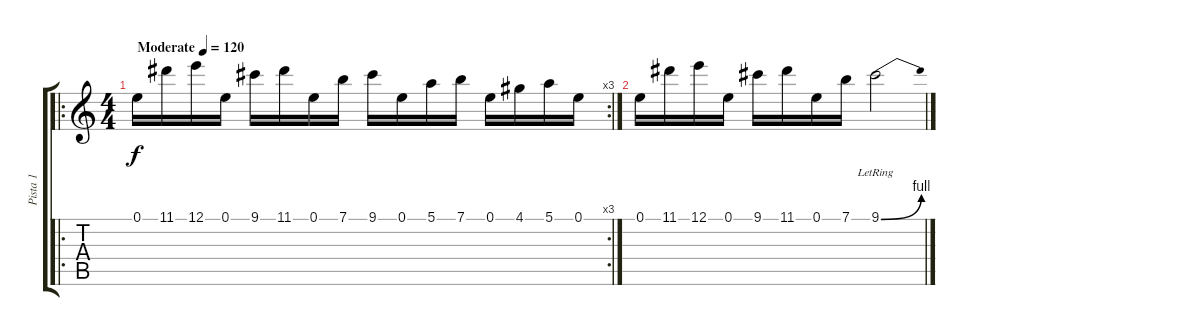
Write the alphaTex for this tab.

\track ("Pista 1" "Pista 1") {instrument acousticguitarnylon}
\staff {score tabs}
\tuning (E4 B3 G3 D3 A2 E2) {hide}
\ro
\rc 3
\ts (4 4)
\tempo (120 "Moderate")
\clef g2
\ks c
0.1.16{dy f instrument acousticguitarnylon} 11.1.16 12.1.16 0.1.16 9.1.16 11.1.16 0.1.16 7.1.16 9.1.16 0.1.16 5.1.16 7.1.16 0.1.16 4.1.16 5.1.16 0.1.16 |
0.1.16 11.1.16 12.1.16 0.1.16 9.1.16 11.1.16 0.1.16 7.1.16 9.1{be (bend 0 0 60 4) lr}.2
